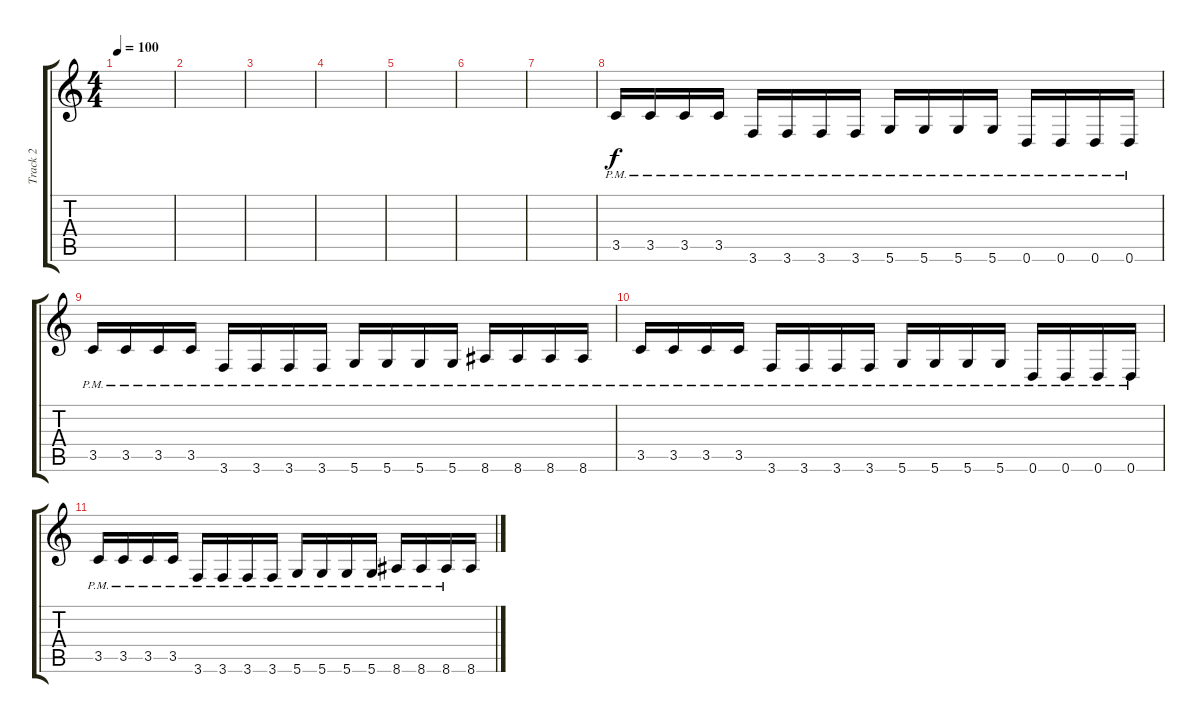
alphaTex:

\track ("Track 2" "Track 2") {instrument distortionguitar}
\staff {score tabs}
\tuning (E4 B3 G3 D3 A2 D2) {hide}
\ts (4 4)
\tempo 100
\clef g2
\ks c
|
|
|
|
|
|
|
3.5{pm}.16 3.5{pm}.16 3.5{pm}.16 3.5{pm}.16 3.6{pm}.16 3.6{pm}.16 3.6{pm}.16 3.6{pm}.16 5.6{pm}.16 5.6{pm}.16 5.6{pm}.16 5.6{pm}.16 0.6{pm}.16 0.6{pm}.16 0.6{pm}.16 0.6{pm}.16 |
3.5{pm}.16 3.5{pm}.16 3.5{pm}.16 3.5{pm}.16 3.6{pm}.16 3.6{pm}.16 3.6{pm}.16 3.6{pm}.16 5.6{pm}.16 5.6{pm}.16 5.6{pm}.16 5.6{pm}.16 8.6{pm}.16 8.6{pm}.16 8.6{pm}.16 8.6{pm}.16 |
3.5{pm}.16 3.5{pm}.16 3.5{pm}.16 3.5{pm}.16 3.6{pm}.16 3.6{pm}.16 3.6{pm}.16 3.6{pm}.16 5.6{pm}.16 5.6{pm}.16 5.6{pm}.16 5.6{pm}.16 0.6{pm}.16 0.6{pm}.16 0.6{pm}.16 0.6{pm}.16 |
3.5{pm}.16 3.5{pm}.16 3.5{pm}.16 3.5{pm}.16 3.6{pm}.16 3.6{pm}.16 3.6{pm}.16 3.6{pm}.16 5.6{pm}.16 5.6{pm}.16 5.6{pm}.16 5.6{pm}.16 8.6{pm}.16 8.6{pm}.16 8.6{pm}.16 8.6.16
